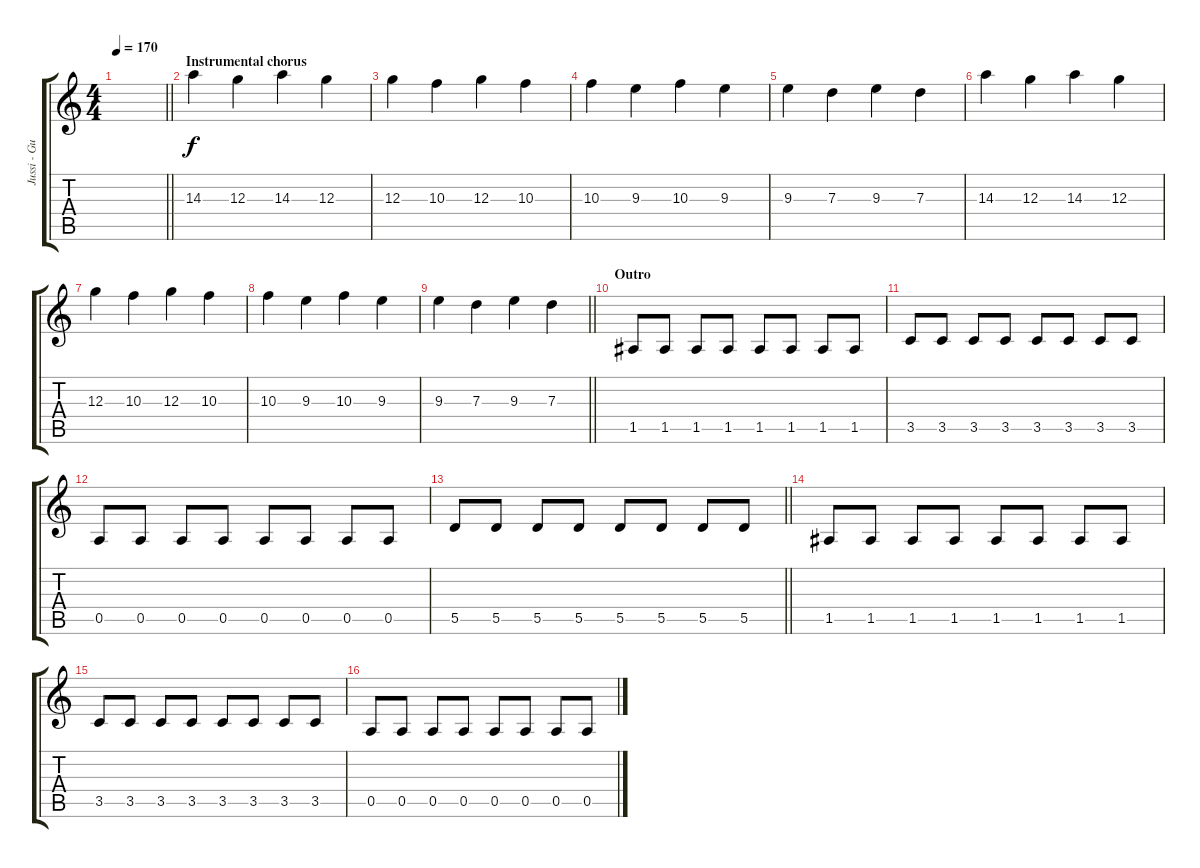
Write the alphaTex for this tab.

\track ("Jussi - Guitar" "Jussi - Gu") {instrument overdrivenguitar}
\staff {score tabs}
\tuning (E4 B3 G3 D3 A2 D2) {hide}
\ts (4 4)
\tempo 170
\clef g2
\barLineRight lightlight
\ks c
|
\section ("" "Instrumental chorus")
14.3.4 12.3.4 14.3.4 12.3.4 |
12.3.4 10.3.4 12.3.4 10.3.4 |
10.3.4 9.3.4 10.3.4 9.3.4 |
9.3.4 7.3.4 9.3.4 7.3.4 |
14.3.4 12.3.4 14.3.4 12.3.4 |
12.3.4 10.3.4 12.3.4 10.3.4 |
10.3.4 9.3.4 10.3.4 9.3.4 |
\barLineRight lightlight
9.3.4 7.3.4 9.3.4 7.3.4 |
\section ("" "Outro")
1.5.8 1.5.8 1.5.8 1.5.8 1.5.8 1.5.8 1.5.8 1.5.8 |
3.5.8 3.5.8 3.5.8 3.5.8 3.5.8 3.5.8 3.5.8 3.5.8 |
0.5.8 0.5.8 0.5.8 0.5.8 0.5.8 0.5.8 0.5.8 0.5.8 |
\barLineRight lightlight
5.5.8 5.5.8 5.5.8 5.5.8 5.5.8 5.5.8 5.5.8 5.5.8 |
1.5.8 1.5.8 1.5.8 1.5.8 1.5.8 1.5.8 1.5.8 1.5.8 |
3.5.8 3.5.8 3.5.8 3.5.8 3.5.8 3.5.8 3.5.8 3.5.8 |
0.5.8 0.5.8 0.5.8 0.5.8 0.5.8 0.5.8 0.5.8 0.5.8
